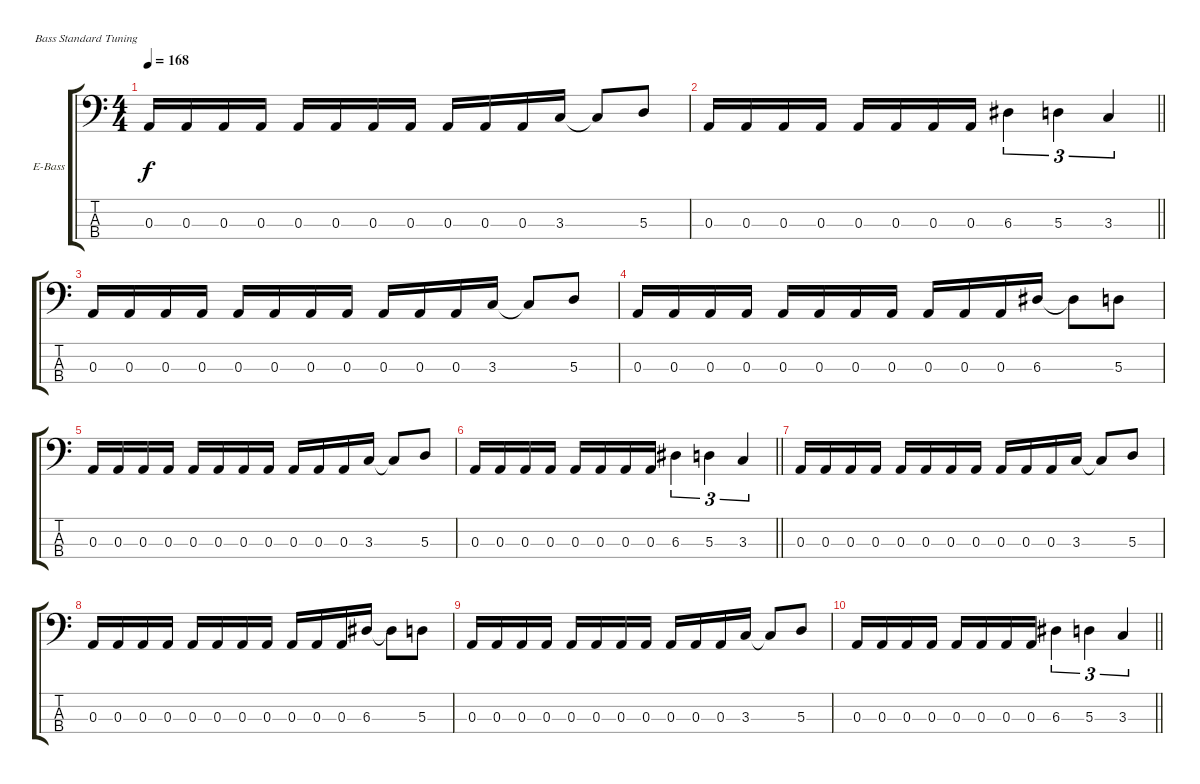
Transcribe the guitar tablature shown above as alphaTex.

\bracketExtendMode groupsimilarinstruments
\firstSystemTrackNameOrientation horizontal
\otherSystemsTrackNameOrientation horizontal
\track ("Bass" "E-Bass") {instrument electricbasspick}
\staff {score tabs}
\tuning (G2 D2 A1 E1)
\ts (4 4)
\tempo 168
\clef f4
\ks c
0.3.16{dy f} 0.3.16 0.3.16 0.3.16 0.3.16 0.3.16 0.3.16 0.3.16 0.3.16 0.3.16 0.3.16 3.3.16 3.3{t}.8 5.3.8 |
\barLineRight lightlight
0.3.16 0.3.16 0.3.16 0.3.16 0.3.16 0.3.16 0.3.16 0.3.16 6.3.4{tu (3 2)} 5.3.4{tu (3 2)} 3.3.4{tu (3 2)} |
0.3.16 0.3.16 0.3.16 0.3.16 0.3.16 0.3.16 0.3.16 0.3.16 0.3.16 0.3.16 0.3.16 3.3.16 3.3{t}.8 5.3.8 |
0.3.16 0.3.16 0.3.16 0.3.16 0.3.16 0.3.16 0.3.16 0.3.16 0.3.16 0.3.16 0.3.16 6.3.16 6.3{t}.8 5.3.8 |
0.3.16 0.3.16 0.3.16 0.3.16 0.3.16 0.3.16 0.3.16 0.3.16 0.3.16 0.3.16 0.3.16 3.3.16 3.3{t}.8 5.3.8 |
\barLineRight lightlight
0.3.16 0.3.16 0.3.16 0.3.16 0.3.16 0.3.16 0.3.16 0.3.16 6.3.4{tu (3 2)} 5.3.4{tu (3 2)} 3.3.4{tu (3 2)} |
0.3.16 0.3.16 0.3.16 0.3.16 0.3.16 0.3.16 0.3.16 0.3.16 0.3.16 0.3.16 0.3.16 3.3.16 3.3{t}.8 5.3.8 |
0.3.16 0.3.16 0.3.16 0.3.16 0.3.16 0.3.16 0.3.16 0.3.16 0.3.16 0.3.16 0.3.16 6.3.16 6.3{t}.8 5.3.8 |
0.3.16 0.3.16 0.3.16 0.3.16 0.3.16 0.3.16 0.3.16 0.3.16 0.3.16 0.3.16 0.3.16 3.3.16 3.3{t}.8 5.3.8 |
\barLineRight lightlight
0.3.16 0.3.16 0.3.16 0.3.16 0.3.16 0.3.16 0.3.16 0.3.16 6.3.4{tu (3 2)} 5.3.4{tu (3 2)} 3.3.4{tu (3 2)}
